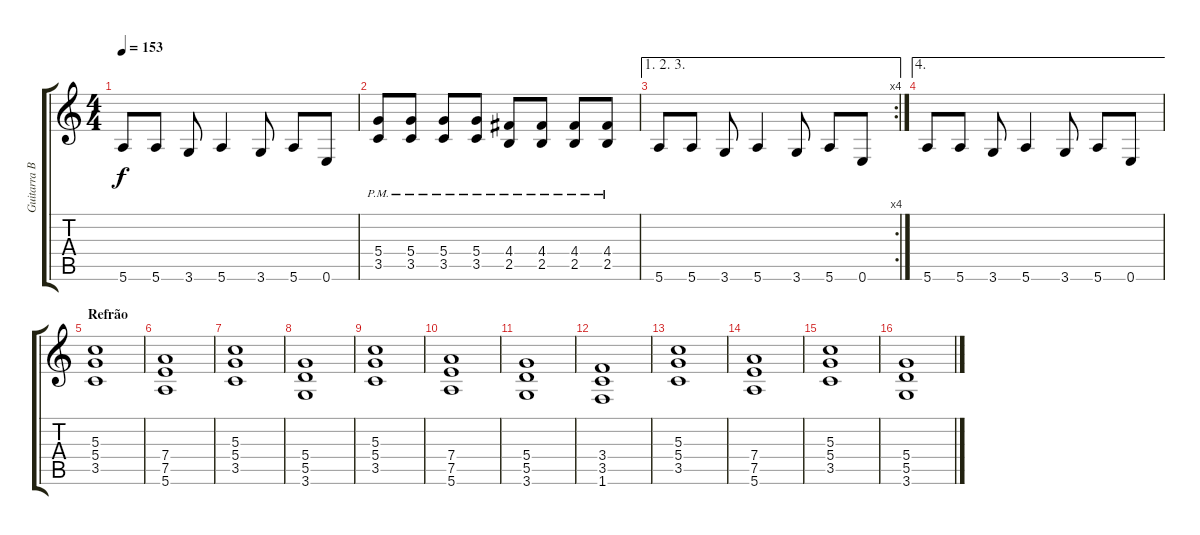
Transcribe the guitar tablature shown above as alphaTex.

\track ("Guitarra Base (Johnny Ramone)" "Guitarra B") {instrument overdrivenguitar}
\staff {score tabs}
\tuning (E4 B3 G3 D3 A2 E2) {hide}
\ts (4 4)
\tempo 153
\clef g2
\ks c
5.6.8{dy f} 5.6.8 3.6.8 5.6.4 3.6.8 5.6.8 0.6.8 |
(5.4{pm} 3.5{pm}).8 (5.4{pm} 3.5{pm}).8 (5.4{pm} 3.5{pm}).8 (5.4{pm} 3.5{pm}).8 (4.4{pm} 2.5{pm}).8 (4.4{pm} 2.5{pm}).8 (4.4{pm} 2.5{pm}).8 (4.4{pm} 2.5{pm}).8 |
\ae (1 2 3)
\rc 4
5.6.8 5.6.8 3.6.8 5.6.4 3.6.8 5.6.8 0.6.8 |
\ae 4
5.6.8 5.6.8 3.6.8 5.6.4 3.6.8 5.6.8 0.6.8 |
\section ("" "Refrão")
(5.3 5.4 3.5).1 |
(7.4 7.5 5.6).1 |
(5.3 5.4 3.5).1 |
(5.4 5.5 3.6).1 |
(5.3 5.4 3.5).1 |
(7.4 7.5 5.6).1 |
(5.4 5.5 3.6).1 |
(3.4 3.5 1.6).1 |
(5.3 5.4 3.5).1 |
(7.4 7.5 5.6).1 |
(5.3 5.4 3.5).1 |
(5.4 5.5 3.6).1
